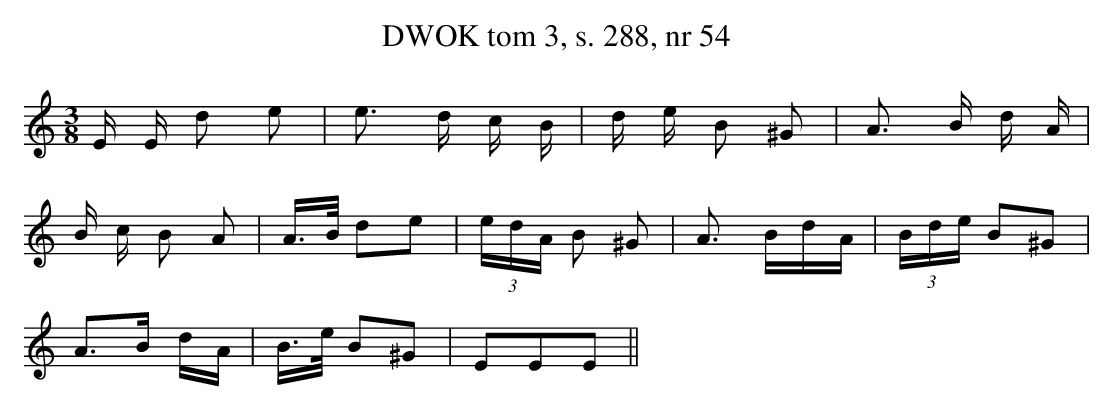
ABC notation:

X:1
T: DWOK tom 3, s. 288, nr 54
L: 1/16
M: 3/8
K: C
E E d2 e2 | e3 d c B | d e B2 ^G2 | A3 B d A |
B c B2 A2 | A3/B/ d2e2 | (3edA B2  ^G2 | A3  BdA | (3Bde B2^G2 |
A3B dA | B3/e/ B2^G2 | E2E2E2 ||
